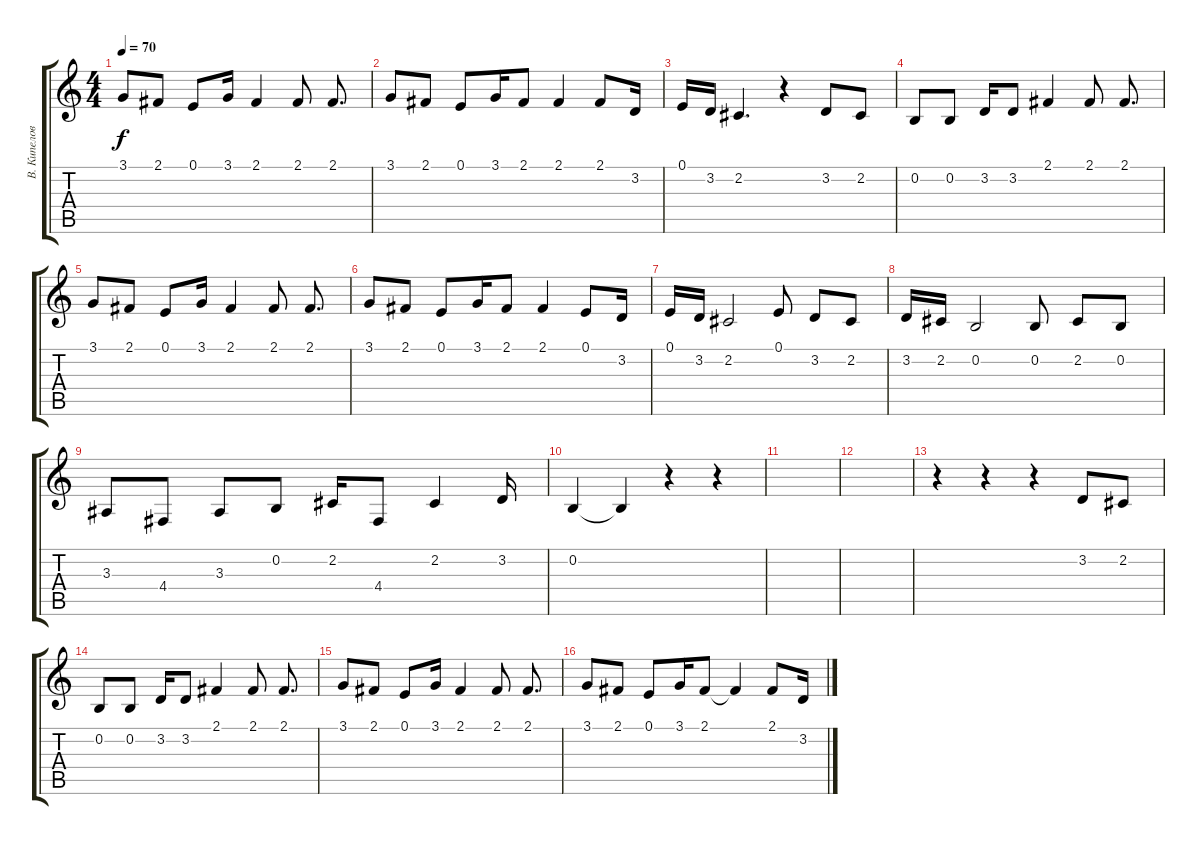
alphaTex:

\track ("В. Кипелов" "В. Кипелов") {instrument flute}
\staff {score tabs}
\tuning (E4 B3 G3 D3 A2 E2) {hide}
\ts (4 4)
\tempo 70
\clef g2
\ks c
3.1.8{dy f} 2.1.8 0.1.8 3.1.16 2.1.4 2.1.8 2.1.8{d} |
3.1.8 2.1.8 0.1.8 3.1.16 2.1.8 2.1.4 2.1.8 3.2.16 |
0.1.16 3.2.16 2.2.4{d} r.4 3.2.8 2.2.8 |
0.2.8 0.2.8 3.2.16 3.2.8 2.1.4 2.1.8 2.1.8{d} |
3.1.8 2.1.8 0.1.8 3.1.16 2.1.4 2.1.8 2.1.8{d} |
3.1.8 2.1.8 0.1.8 3.1.16 2.1.8 2.1.4 0.1.8 3.2.16 |
0.1.16 3.2.16 2.2.2 0.1.8 3.2.8 2.2.8 |
3.2.16 2.2.16 0.2.2 0.2.8 2.2.8 0.2.8 |
3.3.8 4.4.8 3.3.8 0.2.8 2.2.16 4.4.8 2.2.4 3.2.16 |
0.2.4 0.2{t}.4 r.4 r.4 |
|
|
r.4 r.4 r.4 3.2.8 2.2.8 |
0.2.8 0.2.8 3.2.16 3.2.8 2.1.4 2.1.8 2.1.8{d} |
3.1.8 2.1.8 0.1.8 3.1.16 2.1.4 2.1.8 2.1.8{d} |
3.1.8 2.1.8 0.1.8 3.1.16 2.1.8 2.1{t}.4 2.1.8 3.2.16
